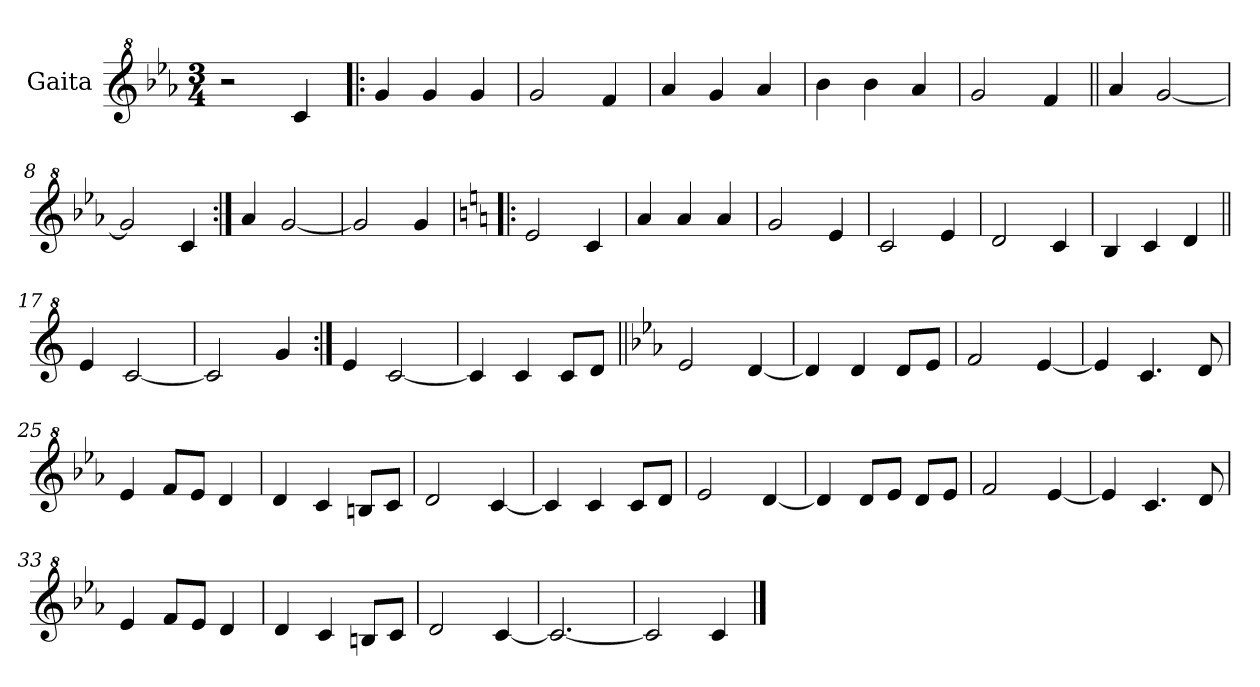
**kern
*part1
*staff1
*I"Gaita
*clefG^2
*k[b-e-a-]
*M3/4
*MM210
=1
2r
4cc/
=2!|:
4gg/
4gg/
4gg/
=3
2gg/
4ff/
=4
4aa-/
4gg/
4aa-/
=5
4bb-\
4bb-\
4aa-/
=6
2gg/
4ff/
=7||
4aa-/
[2gg/
=8
2gg/]
4cc/
=9:|!
4aa-/
[2gg/
=10
2gg/]
4gg/
=11!|:
*k[]
2ee/
4cc/
!!LO:LB:g=z
=12
4aa/
4aa/
4aa/
=13
2gg/
4ee/
=14
2cc/
4ee/
=15
2dd/
4cc/
=16
4b/
4cc/
4dd/
=17||
4ee/
[2cc/
=18
2cc/]
4gg/
=19:|!
4ee/
[2cc/
=20
4cc/]
4cc/
8cc/L
8dd/J
=21||
*k[b-e-a-]
2ee-/
[4dd/
=22
4dd/]
4dd/
8dd/L
8ee-/J
!!LO:LB:g=z
=23
2ff/
[4ee-/
=24
4ee-/]
4.cc/
8dd/
=25
4ee-/
8ff/L
8ee-/J
4dd/
=26
4dd/
4cc/
8bn/L
8cc/J
=27
2dd/
[4cc/
=28
4cc/]
4cc/
8cc/L
8dd/J
=29
2ee-/
[4dd/
=30
4dd/]
8dd/L
8ee-/J
8dd/L
8ee-/J
=31
2ff/
[4ee-/
!!LO:LB:g=z
=32
4ee-/]
4.cc/
8dd/
=33
4ee-/
8ff/L
8ee-/J
4dd/
=34
4dd/
4cc/
8bn/L
8cc/J
=35
2dd/
[4cc/
=36
2.cc/_
=37
2cc/]
4cc/
==
*-
